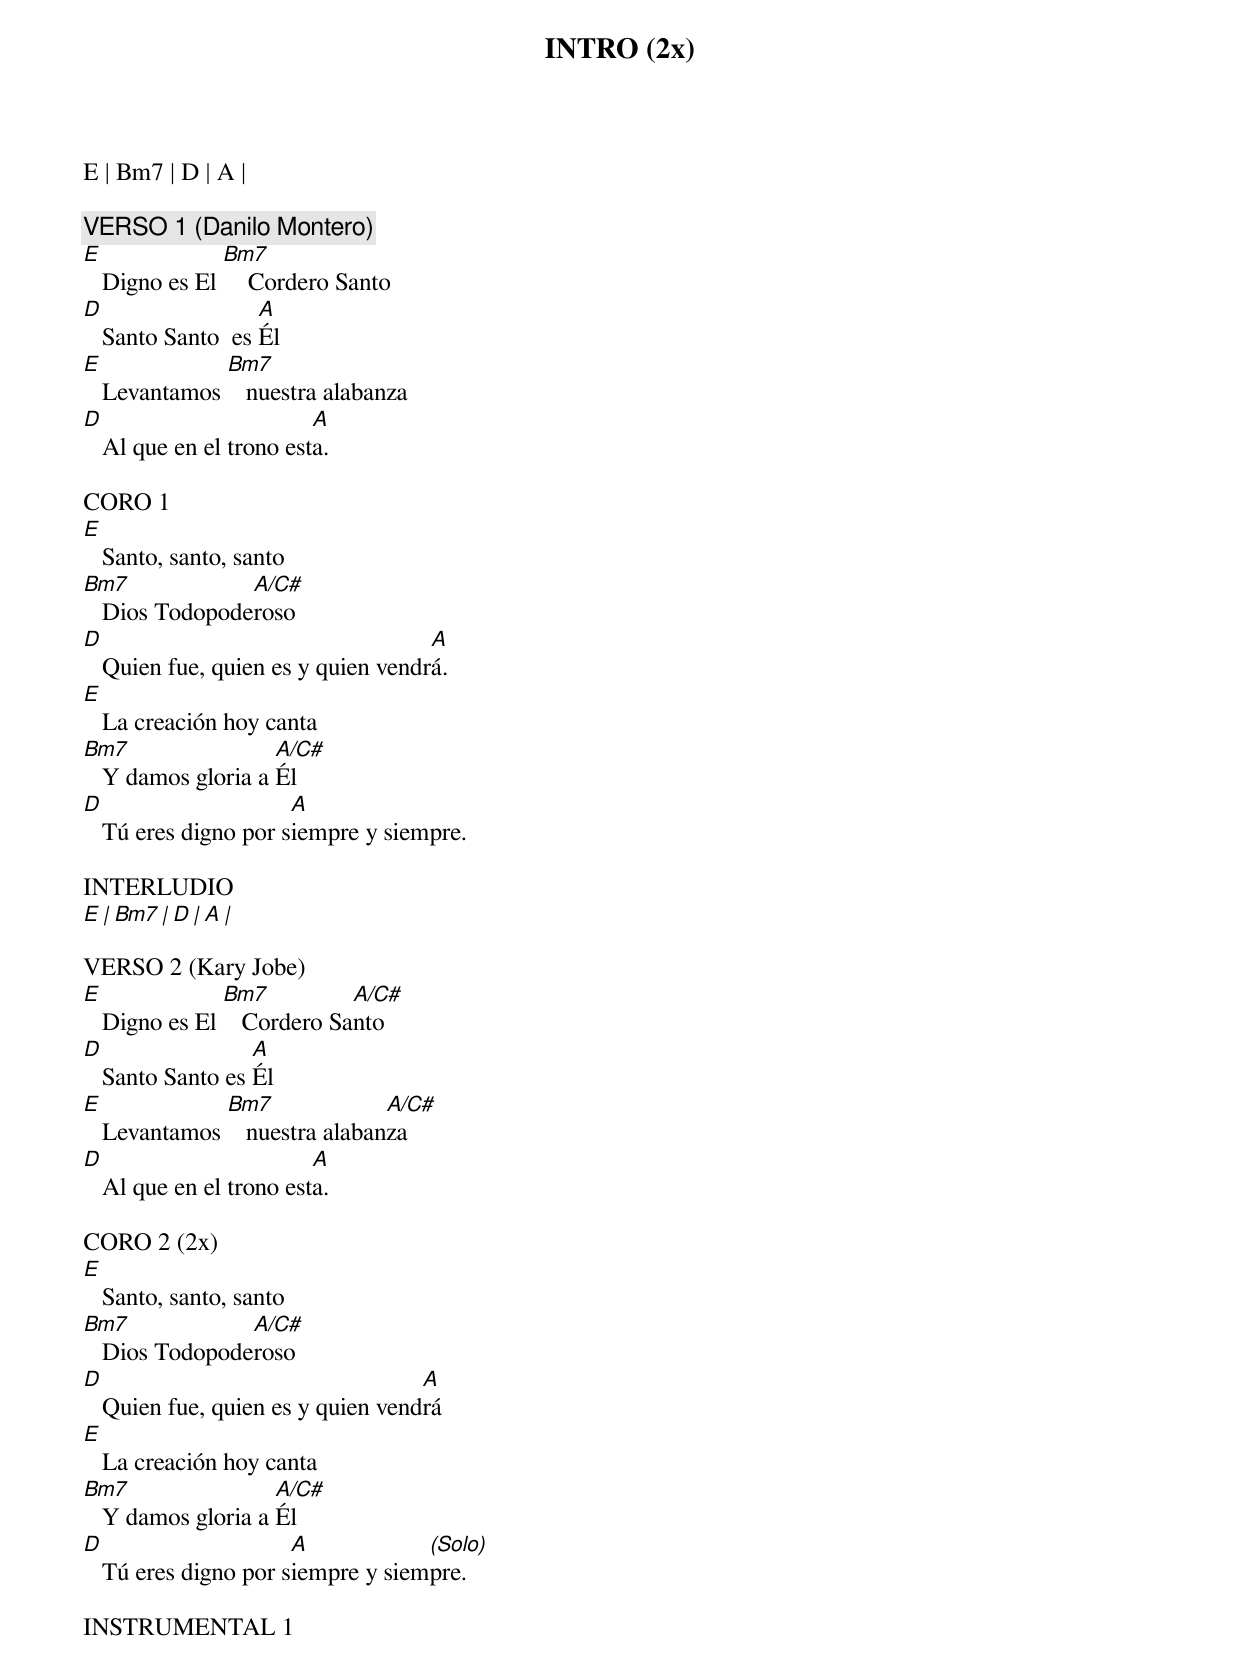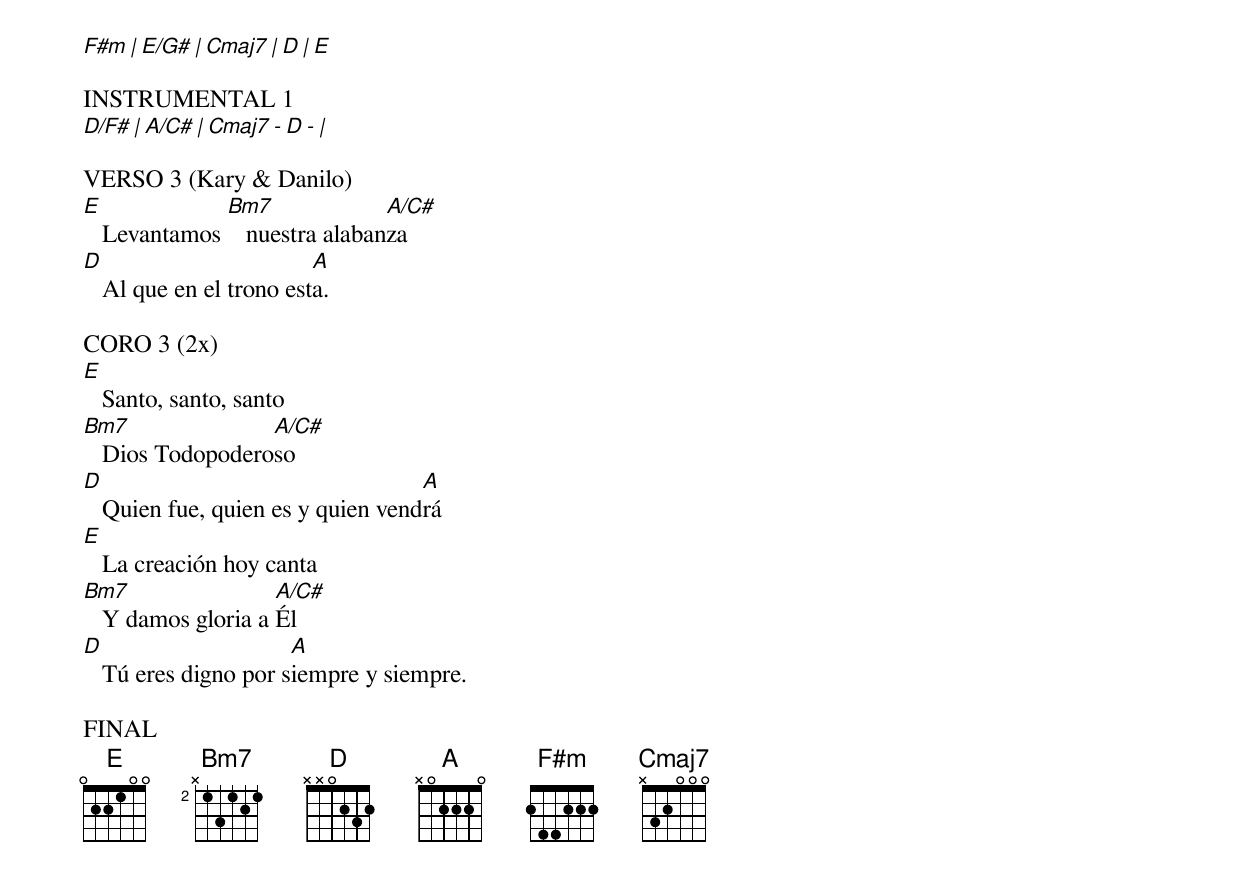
INTRO (2x)
E | Bm7 | D | A |

VERSO 1 (Danilo Montero)
E              Bm7
   Digno es El     Cordero Santo
D                  A
   Santo Santo  es Él
E             Bm7
   Levantamos    nuestra alabanza
D                        A
   Al que en el trono esta.

CORO 1
E
   Santo, santo, santo
Bm7             A/C#
   Dios Todopoderoso
D                                   A
   Quien fue, quien es y quien vendrá.
E
   La creación hoy canta
Bm7                 A/C#
   Y damos gloria a Él
D                     A
   Tú eres digno por siempre y siempre.

INTERLUDIO
E | Bm7 | D | A |

VERSO 2 (Kary Jobe)
E              Bm7          A/C#
   Digno es El    Cordero Santo
D                 A
   Santo Santo es Él
E             Bm7              A/C#
   Levantamos    nuestra alabanza
D                        A
   Al que en el trono esta.

CORO 2 (2x)
E
   Santo, santo, santo
Bm7             A/C#
   Dios Todopoderoso
D                                  A
   Quien fue, quien es y quien vendrá
E
   La creación hoy canta
Bm7                 A/C#
   Y damos gloria a Él
D                     A            (Solo)
   Tú eres digno por siempre y siempre.

INSTRUMENTAL 1
F#m | E/G# | Cmaj7 | D | E

INSTRUMENTAL 1
D/F# | A/C# | Cmaj7 - D - |

VERSO 3 (Kary & Danilo)
E             Bm7              A/C#
   Levantamos    nuestra alabanza
D                        A
   Al que en el trono esta.

CORO 3 (2x)
E
   Santo, santo, santo
Bm7               A/C#
   Dios Todopoderoso
D                                  A
   Quien fue, quien es y quien vendrá
E
   La creación hoy canta
Bm7                 A/C#
   Y damos gloria a Él
D                     A
   Tú eres digno por siempre y siempre.

FINAL
